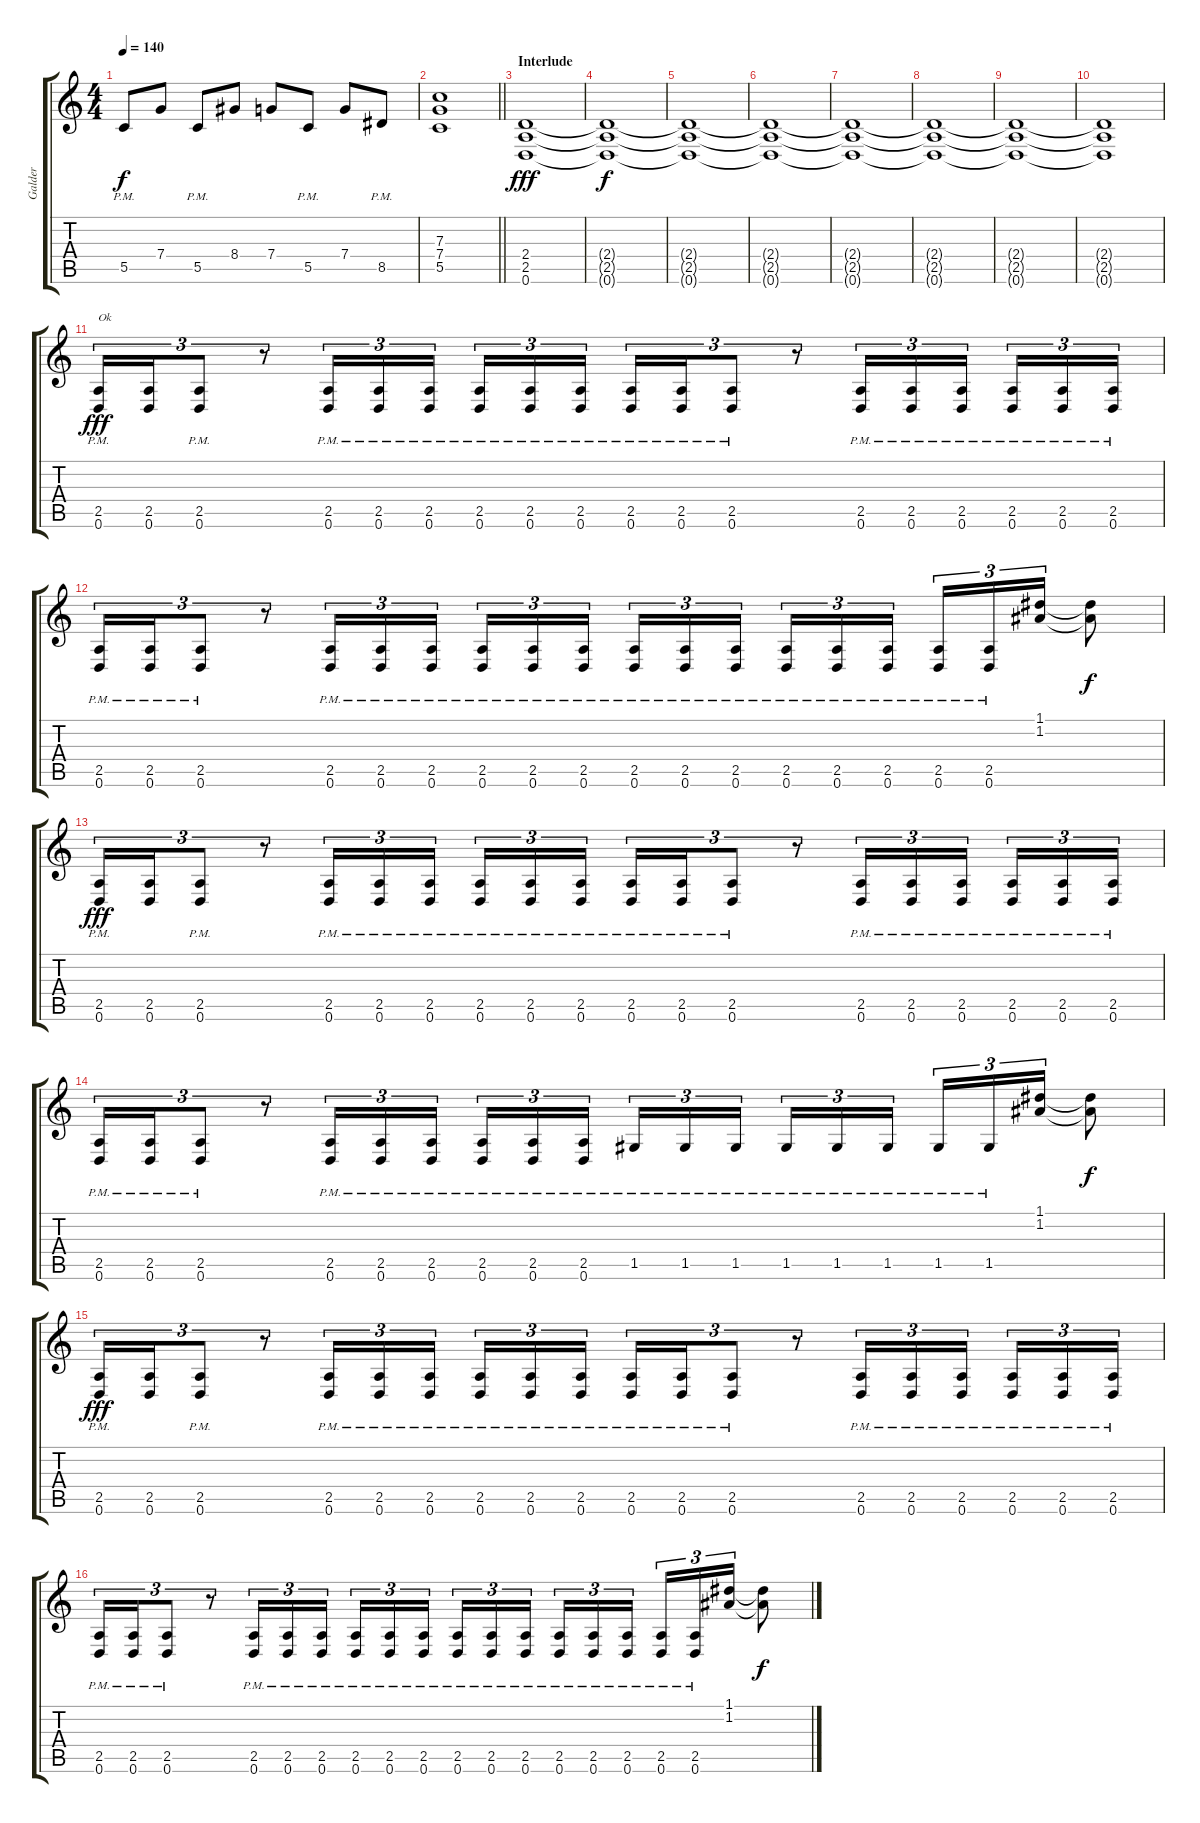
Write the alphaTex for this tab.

\track ("Galder" "Galder") {instrument distortionguitar}
\staff {score tabs}
\tuning (D4 A3 F3 C3 G2 D2) {hide}
\ts (4 4)
\tempo 140
\clef g2
\ks c
5.5{pm}.8{dy f} 7.4.8 5.5{pm}.8 8.4.8 7.4.8 5.5{pm}.8 7.4.8 8.5{pm}.8 |
\barLineRight lightlight
(7.3 7.4 5.5).1 |
\section ("" "Interlude")
(2.4 2.5 0.6).1{dy fff volume 8} |
(2.4{t} 2.5{t} 0.6{t}).1{dy f} |
(2.4{t} 2.5{t} 0.6{t}).1 |
(2.4{t} 2.5{t} 0.6{t}).1 |
(2.4{t} 2.5{t} 0.6{t}).1 |
(2.4{t} 2.5{t} 0.6{t}).1 |
(2.4{t} 2.5{t} 0.6{t}).1 |
(2.4{t} 2.5{t} 0.6{t}).1 |
(2.5{pm} 0.6{pm}).16{tu (3 2) txt "Ok" dy fff volume 13} (2.5 0.6).16{tu (3 2)} (2.5{pm} 0.6{pm}).8{tu (3 2)} r.8{tu (3 2)} (2.5{pm} 0.6{pm}).16{tu (3 2)} (2.5{pm} 0.6{pm}).16{tu (3 2)} (2.5{pm} 0.6{pm}).16{tu (3 2) beam splitsecondary} (2.5{pm} 0.6{pm}).16{tu (3 2)} (2.5{pm} 0.6{pm}).16{tu (3 2)} (2.5{pm} 0.6{pm}).16{tu (3 2)} (2.5{pm} 0.6{pm}).16{tu (3 2)} (2.5{pm} 0.6{pm}).16{tu (3 2)} (2.5{pm} 0.6{pm}).8{tu (3 2)} r.8{tu (3 2)} (2.5{pm} 0.6{pm}).16{tu (3 2)} (2.5{pm} 0.6{pm}).16{tu (3 2)} (2.5{pm} 0.6{pm}).16{tu (3 2) beam splitsecondary} (2.5{pm} 0.6{pm}).16{tu (3 2)} (2.5{pm} 0.6{pm}).16{tu (3 2)} (2.5{pm} 0.6{pm}).16{tu (3 2)} |
(2.5{pm} 0.6{pm}).16{tu (3 2)} (2.5{pm} 0.6{pm}).16{tu (3 2)} (2.5{pm} 0.6{pm}).8{tu (3 2)} r.8{tu (3 2)} (2.5{pm} 0.6{pm}).16{tu (3 2)} (2.5{pm} 0.6{pm}).16{tu (3 2)} (2.5{pm} 0.6{pm}).16{tu (3 2) beam splitsecondary} (2.5{pm} 0.6{pm}).16{tu (3 2)} (2.5{pm} 0.6{pm}).16{tu (3 2)} (2.5{pm} 0.6{pm}).16{tu (3 2)} (2.5{pm} 0.6{pm}).16{tu (3 2)} (2.5{pm} 0.6{pm}).16{tu (3 2)} (2.5{pm} 0.6{pm}).16{tu (3 2) beam splitsecondary} (2.5{pm} 0.6{pm}).16{tu (3 2)} (2.5{pm} 0.6{pm}).16{tu (3 2)} (2.5{pm} 0.6{pm}).16{tu (3 2)} (2.5{pm} 0.6).16{tu (3 2)} (2.5{pm} 0.6).16{tu (3 2)} (1.1 1.2).16{tu (3 2)} (1.1{t} 1.2{t}).8{dy f} |
(2.5{pm} 0.6{pm}).16{tu (3 2) dy fff} (2.5 0.6).16{tu (3 2)} (2.5{pm} 0.6{pm}).8{tu (3 2)} r.8{tu (3 2)} (2.5{pm} 0.6{pm}).16{tu (3 2)} (2.5{pm} 0.6{pm}).16{tu (3 2)} (2.5{pm} 0.6{pm}).16{tu (3 2) beam splitsecondary} (2.5{pm} 0.6{pm}).16{tu (3 2)} (2.5{pm} 0.6{pm}).16{tu (3 2)} (2.5{pm} 0.6{pm}).16{tu (3 2)} (2.5{pm} 0.6{pm}).16{tu (3 2)} (2.5{pm} 0.6{pm}).16{tu (3 2)} (2.5{pm} 0.6{pm}).8{tu (3 2)} r.8{tu (3 2)} (2.5{pm} 0.6{pm}).16{tu (3 2)} (2.5{pm} 0.6{pm}).16{tu (3 2)} (2.5{pm} 0.6{pm}).16{tu (3 2) beam splitsecondary} (2.5{pm} 0.6{pm}).16{tu (3 2)} (2.5{pm} 0.6{pm}).16{tu (3 2)} (2.5{pm} 0.6{pm}).16{tu (3 2)} |
(2.5{pm} 0.6{pm}).16{tu (3 2)} (2.5{pm} 0.6{pm}).16{tu (3 2)} (2.5{pm} 0.6{pm}).8{tu (3 2)} r.8{tu (3 2)} (2.5{pm} 0.6{pm}).16{tu (3 2)} (2.5{pm} 0.6{pm}).16{tu (3 2)} (2.5{pm} 0.6{pm}).16{tu (3 2) beam splitsecondary} (2.5{pm} 0.6{pm}).16{tu (3 2)} (2.5{pm} 0.6{pm}).16{tu (3 2)} (2.5{pm} 0.6{pm}).16{tu (3 2)} 1.5{pm}.16{tu (3 2)} 1.5{pm}.16{tu (3 2)} 1.5{pm}.16{tu (3 2) beam splitsecondary} 1.5{pm}.16{tu (3 2)} 1.5{pm}.16{tu (3 2)} 1.5{pm}.16{tu (3 2)} 1.5{pm}.16{tu (3 2)} 1.5{pm}.16{tu (3 2)} (1.1 1.2).16{tu (3 2)} (1.1{t} 1.2{t}).8{dy f} |
(2.5{pm} 0.6{pm}).16{tu (3 2) dy fff} (2.5 0.6).16{tu (3 2)} (2.5{pm} 0.6{pm}).8{tu (3 2)} r.8{tu (3 2)} (2.5{pm} 0.6{pm}).16{tu (3 2)} (2.5{pm} 0.6{pm}).16{tu (3 2)} (2.5{pm} 0.6{pm}).16{tu (3 2) beam splitsecondary} (2.5{pm} 0.6{pm}).16{tu (3 2)} (2.5{pm} 0.6{pm}).16{tu (3 2)} (2.5{pm} 0.6{pm}).16{tu (3 2)} (2.5{pm} 0.6{pm}).16{tu (3 2)} (2.5{pm} 0.6{pm}).16{tu (3 2)} (2.5{pm} 0.6{pm}).8{tu (3 2)} r.8{tu (3 2)} (2.5{pm} 0.6{pm}).16{tu (3 2)} (2.5{pm} 0.6{pm}).16{tu (3 2)} (2.5{pm} 0.6{pm}).16{tu (3 2) beam splitsecondary} (2.5{pm} 0.6{pm}).16{tu (3 2)} (2.5{pm} 0.6{pm}).16{tu (3 2)} (2.5{pm} 0.6{pm}).16{tu (3 2)} |
(2.5{pm} 0.6{pm}).16{tu (3 2)} (2.5{pm} 0.6{pm}).16{tu (3 2)} (2.5{pm} 0.6{pm}).8{tu (3 2)} r.8{tu (3 2)} (2.5{pm} 0.6{pm}).16{tu (3 2)} (2.5{pm} 0.6{pm}).16{tu (3 2)} (2.5{pm} 0.6{pm}).16{tu (3 2) beam splitsecondary} (2.5{pm} 0.6{pm}).16{tu (3 2)} (2.5{pm} 0.6{pm}).16{tu (3 2)} (2.5{pm} 0.6{pm}).16{tu (3 2)} (2.5{pm} 0.6{pm}).16{tu (3 2)} (2.5{pm} 0.6{pm}).16{tu (3 2)} (2.5{pm} 0.6{pm}).16{tu (3 2) beam splitsecondary} (2.5{pm} 0.6{pm}).16{tu (3 2)} (2.5{pm} 0.6{pm}).16{tu (3 2)} (2.5{pm} 0.6{pm}).16{tu (3 2)} (2.5{pm} 0.6).16{tu (3 2)} (2.5{pm} 0.6).16{tu (3 2)} (1.1 1.2).16{tu (3 2)} (1.1{t} 1.2{t}).8{dy f}
